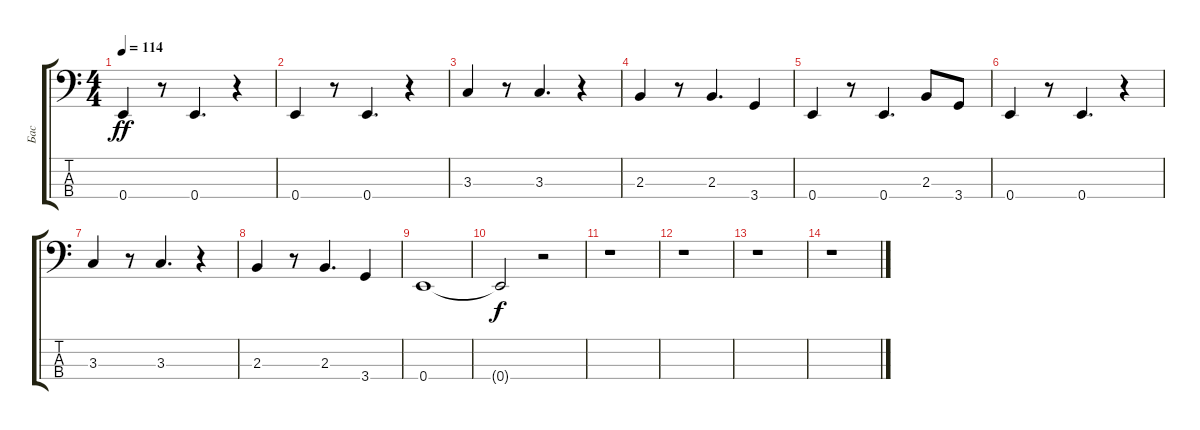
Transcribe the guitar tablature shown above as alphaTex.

\track ("Бас" "Бас") {instrument electricbasspick}
\staff {score tabs}
\tuning (G2 D2 A1 E1) {hide}
\ts (4 4)
\tempo 114
\clef f4
\ks c
0.4.4{dy ff} r.8 0.4.4{d} r.4 |
0.4.4 r.8 0.4.4{d} r.4 |
3.3.4 r.8 3.3.4{d} r.4 |
2.3.4 r.8 2.3.4{d} 3.4.4 |
0.4.4 r.8 0.4.4{d} 2.3.8 3.4.8 |
0.4.4 r.8 0.4.4{d} r.4 |
3.3.4 r.8 3.3.4{d} r.4 |
2.3.4 r.8 2.3.4{d} 3.4.4 |
0.4.1 |
0.4{t}.2{dy f} r.2 |
r.1 |
r.1 |
r.1 |
r.1
